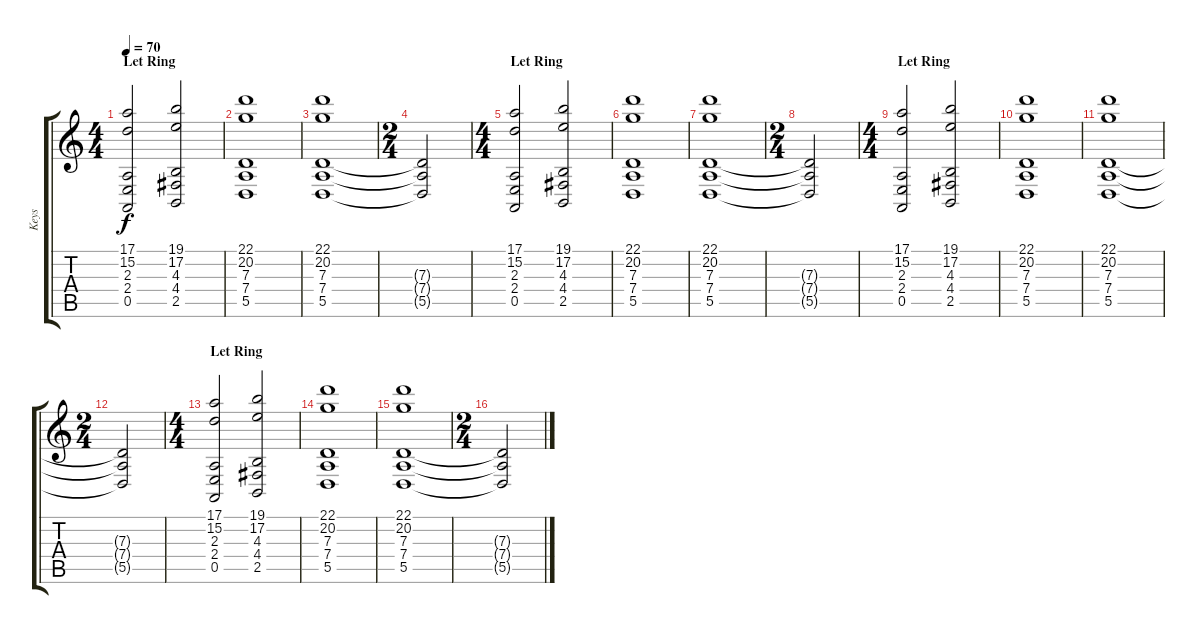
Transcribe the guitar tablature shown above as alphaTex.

\track ("Keys" "Keys") {instrument synthstrings1}
\staff {score tabs}
\tuning (E4 B3 G3 D3 A2 E2) {hide}
\ts (4 4)
\section ("" " Let Ring")
\tempo 70
\clef g2
\ks c
(17.1 15.2 2.3 2.4 0.5).2{dy f volume 0 instrument synthstrings1} (19.1 17.2 4.3 4.4 2.5).2{volume 5} |
(22.1 20.2 7.3 7.4 5.5).1 |
(22.1 20.2 7.3 7.4 5.5).1 |
\ts (2 4)
(7.3{t} 7.4{t} 5.5{t}).2 |
\ts (4 4)
\section ("" " Let Ring")
(17.1 15.2 2.3 2.4 0.5).2{volume 5} (19.1 17.2 4.3 4.4 2.5).2 |
(22.1 20.2 7.3 7.4 5.5).1 |
(22.1 20.2 7.3 7.4 5.5).1 |
\ts (2 4)
(7.3{t} 7.4{t} 5.5{t}).2 |
\ts (4 4)
\section ("" " Let Ring")
(17.1 15.2 2.3 2.4 0.5).2 (19.1 17.2 4.3 4.4 2.5).2 |
(22.1 20.2 7.3 7.4 5.5).1 |
(22.1 20.2 7.3 7.4 5.5).1 |
\ts (2 4)
(7.3{t} 7.4{t} 5.5{t}).2 |
\ts (4 4)
\section ("" " Let Ring")
(17.1 15.2 2.3 2.4 0.5).2 (19.1 17.2 4.3 4.4 2.5).2 |
(22.1 20.2 7.3 7.4 5.5).1 |
(22.1 20.2 7.3 7.4 5.5).1 |
\ts (2 4)
(7.3{t} 7.4{t} 5.5{t}).2
